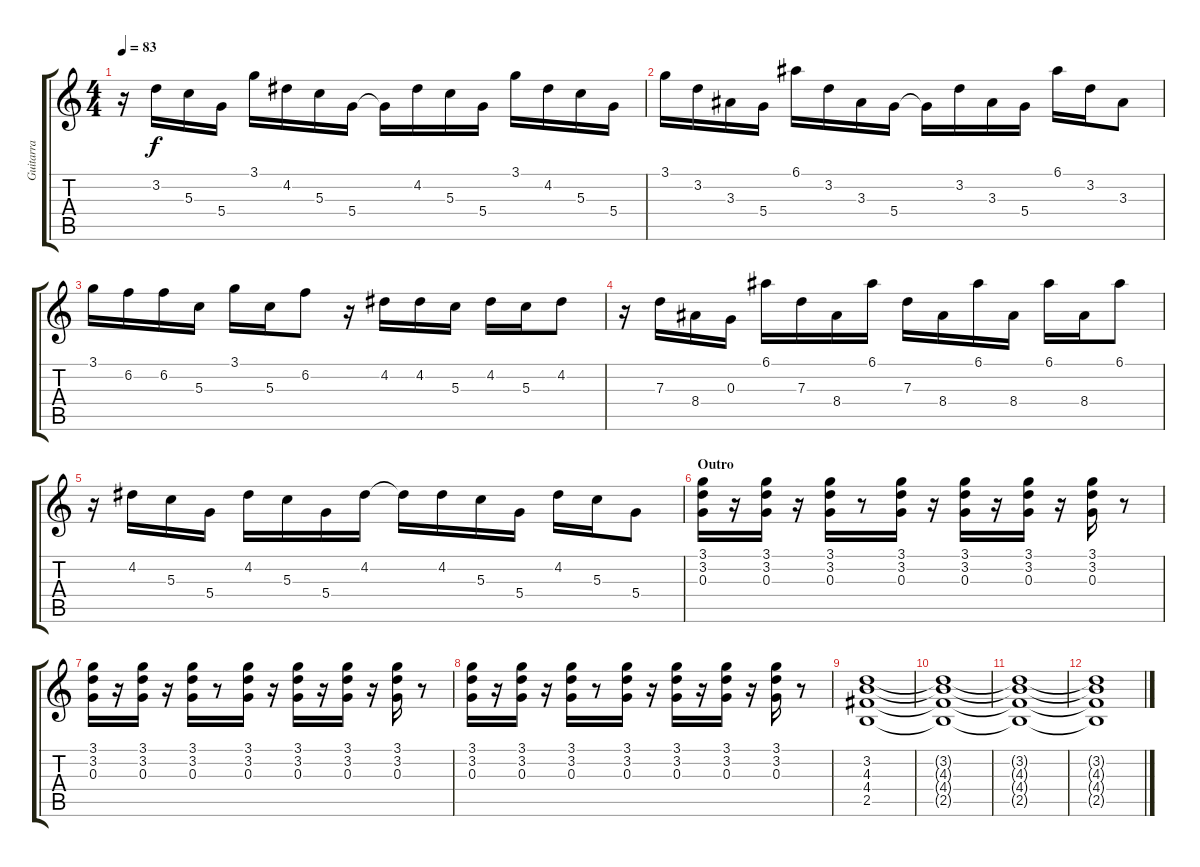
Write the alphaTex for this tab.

\track ("Guitarra" "Guitarra") {instrument electricguitarclean}
\staff {score tabs}
\tuning (E4 B3 G3 D3 A2 E2) {hide}
\ts (4 4)
\tempo 83
\clef g2
\ks c
r.16{dy f} 3.2.16 5.3.16 5.4.16 3.1.16 4.2.16 5.3.16 5.4.16 5.4{t}.16 4.2.16 5.3.16 5.4.16 3.1.16 4.2.16 5.3.16 5.4.16 |
3.1.16 3.2.16 3.3.16 5.4.16 6.1.16 3.2.16 3.3.16 5.4.16 5.4{t}.16 3.2.16 3.3.16 5.4.16 6.1.16 3.2.16 3.3.8 |
3.1.16 6.2.16 6.2.16 5.3.16 3.1.16 5.3.16 6.2.8 r.16 4.2.16 4.2.16 5.3.16 4.2.16 5.3.16 4.2.8 |
r.16 7.3.16 8.4.16 0.3.16 6.1.16 7.3.16 8.4.16 6.1.16 7.3.16 8.4.16 6.1.16 8.4.16 6.1.16 8.4.16 6.1.8 |
r.16 4.2.16 5.3.16 5.4.16 4.2.16 5.3.16 5.4.16 4.2.16 4.2{t}.16 4.2.16 5.3.16 5.4.16 4.2.16 5.3.16 5.4.8 |
\section ("" "Outro")
(3.1 3.2 0.3).16 r.16 (3.1 3.2 0.3).16 r.16 (3.1 3.2 0.3).16 r.8 (3.1 3.2 0.3).16 r.16 (3.1 3.2 0.3).16 r.16 (3.1 3.2 0.3).16 r.16 (3.1 3.2 0.3).16 r.8 |
(3.1 3.2 0.3).16 r.16 (3.1 3.2 0.3).16 r.16 (3.1 3.2 0.3).16 r.8 (3.1 3.2 0.3).16 r.16 (3.1 3.2 0.3).16 r.16 (3.1 3.2 0.3).16 r.16 (3.1 3.2 0.3).16 r.8 |
(3.1 3.2 0.3).16 r.16 (3.1 3.2 0.3).16 r.16 (3.1 3.2 0.3).16 r.8 (3.1 3.2 0.3).16 r.16 (3.1 3.2 0.3).16 r.16 (3.1 3.2 0.3).16 r.16 (3.1 3.2 0.3).16 r.8 |
(3.2 4.3 4.4 2.5).1{volume 3 instrument distortionguitar} |
(3.2{t} 4.3{t} 4.4{t} 2.5{t}).1 |
(3.2{t} 4.3{t} 4.4{t} 2.5{t}).1 |
(3.2{t} 4.3{t} 4.4{t} 2.5{t}).1
